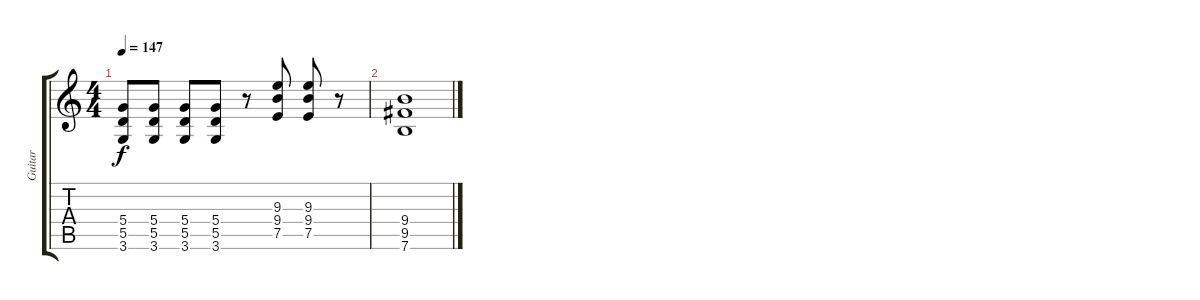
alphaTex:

\track ("Guitar" "Guitar") {instrument distortionguitar}
\staff {score tabs}
\tuning (E4 B3 G3 D3 A2 E2) {hide}
\ts (4 4)
\tempo 147
\clef g2
\ks c
(5.4 5.5 3.6).8{dy f} (5.4 5.5 3.6).8 (5.4 5.5 3.6).8 (5.4 5.5 3.6).8 r.8 (9.3 9.4 7.5).8 (9.3 9.4 7.5).8 r.8 |
(9.4 9.5 7.6).1
